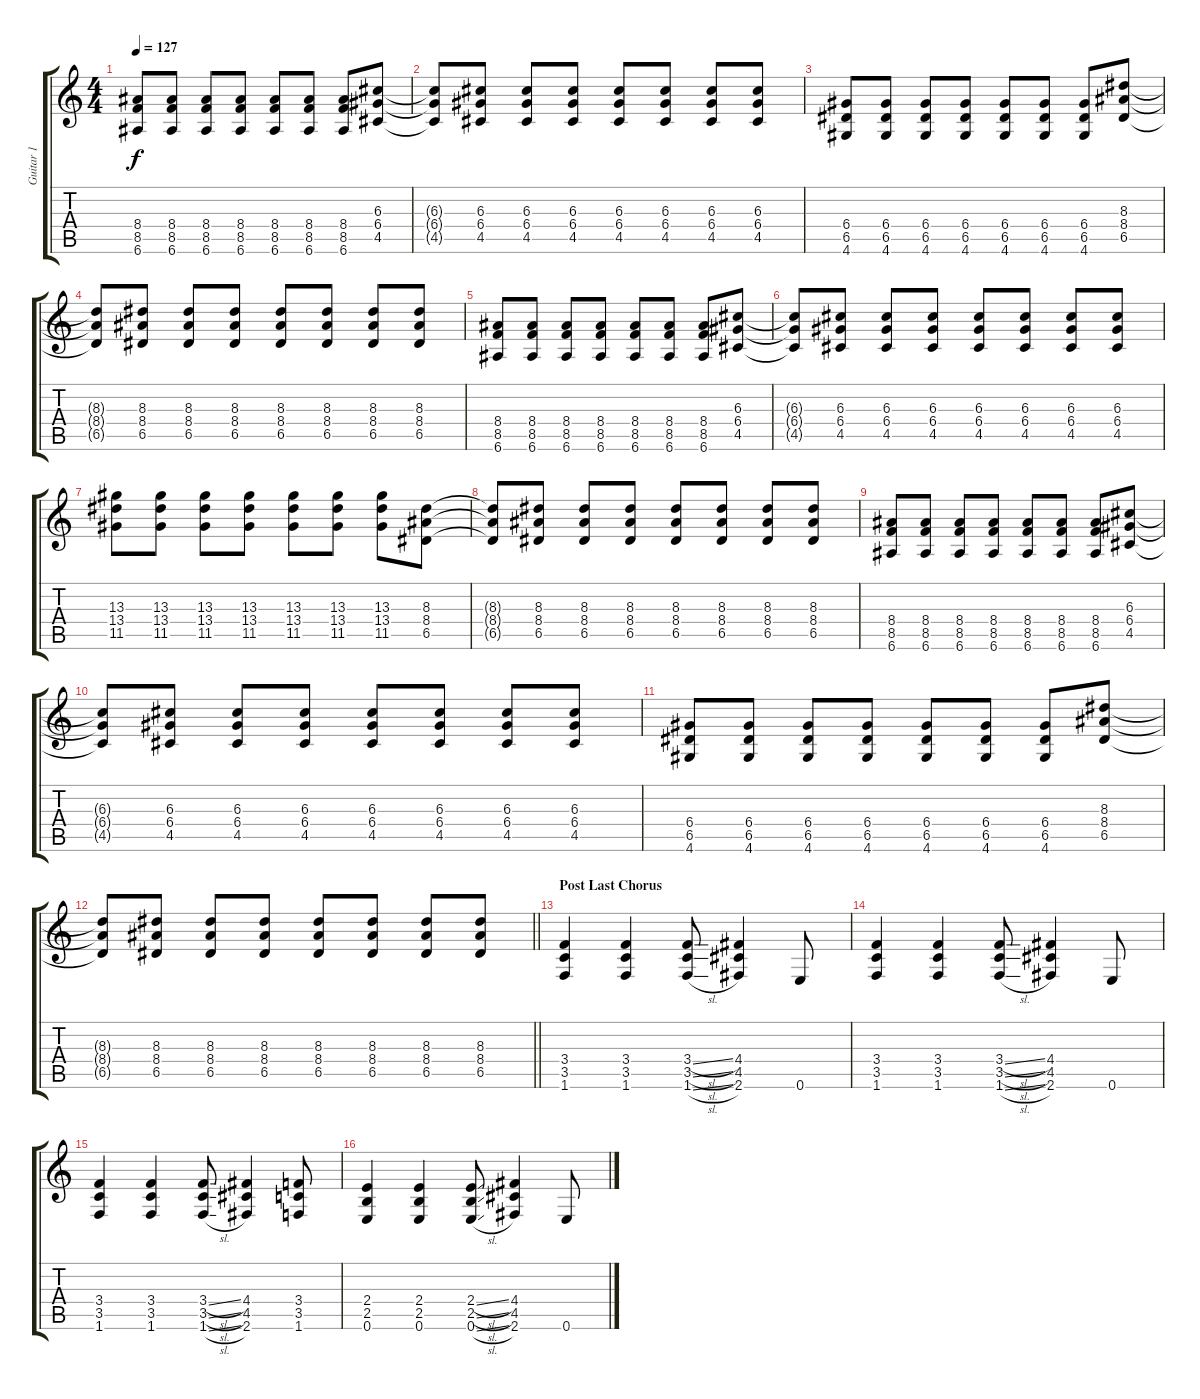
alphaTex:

\track ("Guitar 1" "Guitar 1") {instrument overdrivenguitar}
\staff {score tabs}
\tuning (E4 B3 G3 D3 A2 E2) {hide}
\ts (4 4)
\tempo 127
\clef g2
\ks c
(8.4 8.5 6.6).8{dy f} (8.4 8.5 6.6).8 (8.4 8.5 6.6).8 (8.4 8.5 6.6).8 (8.4 8.5 6.6).8 (8.4 8.5 6.6).8 (8.4 8.5 6.6).8 (6.3 6.4 4.5).8 |
(6.3{t} 6.4{t} 4.5{t}).8 (6.3 6.4 4.5).8 (6.3 6.4 4.5).8 (6.3 6.4 4.5).8 (6.3 6.4 4.5).8 (6.3 6.4 4.5).8 (6.3 6.4 4.5).8 (6.3 6.4 4.5).8 |
(6.4 6.5 4.6).8 (6.4 6.5 4.6).8 (6.4 6.5 4.6).8 (6.4 6.5 4.6).8 (6.4 6.5 4.6).8 (6.4 6.5 4.6).8 (6.4 6.5 4.6).8 (8.3 8.4 6.5).8 |
(8.3{t} 8.4{t} 6.5{t}).8 (8.3 8.4 6.5).8 (8.3 8.4 6.5).8 (8.3 8.4 6.5).8 (8.3 8.4 6.5).8 (8.3 8.4 6.5).8 (8.3 8.4 6.5).8 (8.3 8.4 6.5).8 |
(8.4 8.5 6.6).8 (8.4 8.5 6.6).8 (8.4 8.5 6.6).8 (8.4 8.5 6.6).8 (8.4 8.5 6.6).8 (8.4 8.5 6.6).8 (8.4 8.5 6.6).8 (6.3 6.4 4.5).8 |
(6.3{t} 6.4{t} 4.5{t}).8 (6.3 6.4 4.5).8 (6.3 6.4 4.5).8 (6.3 6.4 4.5).8 (6.3 6.4 4.5).8 (6.3 6.4 4.5).8 (6.3 6.4 4.5).8 (6.3 6.4 4.5).8 |
(13.3 13.4 11.5).8 (13.3 13.4 11.5).8 (13.3 13.4 11.5).8 (13.3 13.4 11.5).8 (13.3 13.4 11.5).8 (13.3 13.4 11.5).8 (13.3 13.4 11.5).8 (8.3 8.4 6.5).8 |
(8.3{t} 8.4{t} 6.5{t}).8 (8.3 8.4 6.5).8 (8.3 8.4 6.5).8 (8.3 8.4 6.5).8 (8.3 8.4 6.5).8 (8.3 8.4 6.5).8 (8.3 8.4 6.5).8 (8.3 8.4 6.5).8 |
(8.4 8.5 6.6).8 (8.4 8.5 6.6).8 (8.4 8.5 6.6).8 (8.4 8.5 6.6).8 (8.4 8.5 6.6).8 (8.4 8.5 6.6).8 (8.4 8.5 6.6).8 (6.3 6.4 4.5).8 |
(6.3{t} 6.4{t} 4.5{t}).8 (6.3 6.4 4.5).8 (6.3 6.4 4.5).8 (6.3 6.4 4.5).8 (6.3 6.4 4.5).8 (6.3 6.4 4.5).8 (6.3 6.4 4.5).8 (6.3 6.4 4.5).8 |
(6.4 6.5 4.6).8 (6.4 6.5 4.6).8 (6.4 6.5 4.6).8 (6.4 6.5 4.6).8 (6.4 6.5 4.6).8 (6.4 6.5 4.6).8 (6.4 6.5 4.6).8 (8.3 8.4 6.5).8 |
\barLineRight lightlight
(8.3{t} 8.4{t} 6.5{t}).8 (8.3 8.4 6.5).8 (8.3 8.4 6.5).8 (8.3 8.4 6.5).8 (8.3 8.4 6.5).8 (8.3 8.4 6.5).8 (8.3 8.4 6.5).8 (8.3 8.4 6.5).8 |
\section ("" "Post Last Chorus")
(3.4 3.5 1.6).4 (3.4 3.5 1.6).4 (3.4{sl} 3.5{sl} 1.6{sl}).8 (4.4 4.5 2.6).4 0.6.8 |
(3.4 3.5 1.6).4 (3.4 3.5 1.6).4 (3.4{sl} 3.5{sl} 1.6{sl}).8 (4.4 4.5 2.6).4 0.6.8 |
(3.4 3.5 1.6).4 (3.4 3.5 1.6).4 (3.4{sl} 3.5{sl} 1.6{sl}).8 (4.4 4.5 2.6).4 (3.4 3.5 1.6).8 |
(2.4 2.5 0.6).4 (2.4 2.5 0.6).4 (2.4{sl} 2.5{sl} 0.6{sl}).8 (4.4 4.5 2.6).4 0.6.8
